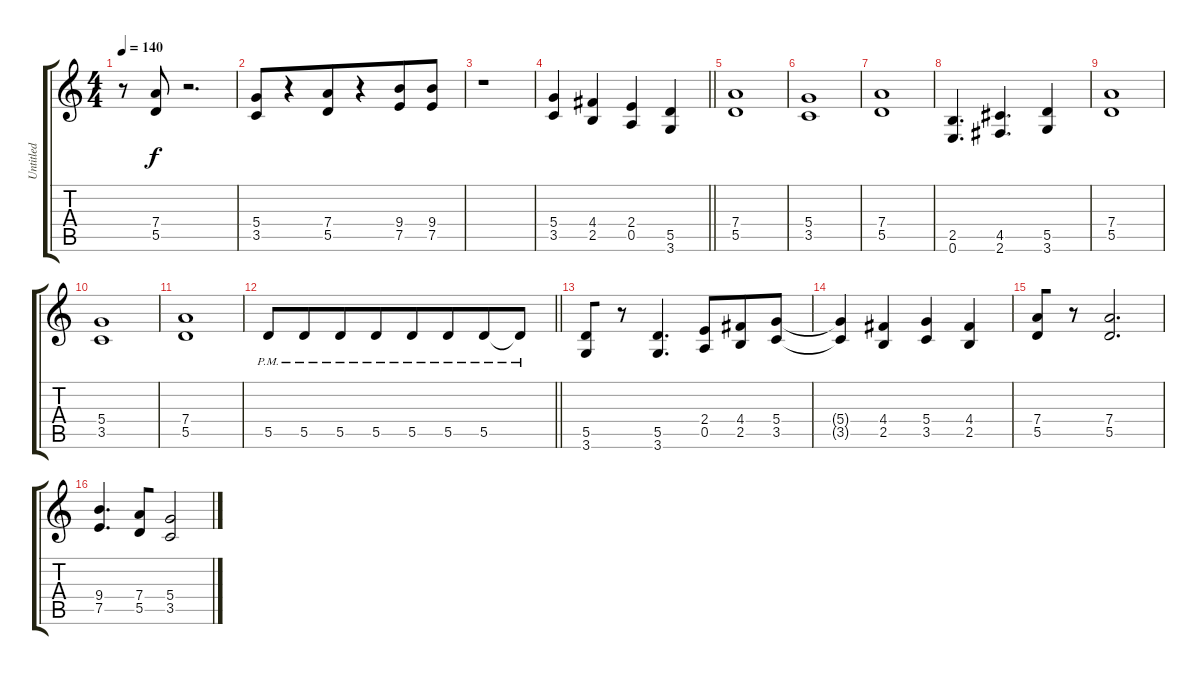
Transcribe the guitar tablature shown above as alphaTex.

\track ("Untitled" "Untitled") {instrument distortionguitar}
\staff {score tabs}
\tuning (E4 B3 G3 D3 A2 E2) {hide}
\ts (4 4)
\tempo 140
\clef g2
\ks c
r.8{dy f beam merge} (7.4{t} 5.5{t}).8{beam merge} r.2{d} |
(5.4 3.5).8{beam merge} r.4{beam merge} (7.4 5.5).8{beam merge} r.4{beam merge} (9.4 7.5).8{beam merge} (9.4 7.5).8 |
r.1 |
\barLineRight lightlight
(5.4 3.5).4{beam merge} (4.4 2.5).4{beam merge} (2.4 0.5).4{beam merge} (5.5 3.6).4 |
(7.4 5.5).1 |
(5.4 3.5).1 |
(7.4 5.5).1 |
(2.5 0.6).4{d beam merge} (4.5 2.6).4{d beam merge} (5.5 3.6).4 |
(7.4 5.5).1 |
(5.4 3.5).1 |
(7.4 5.5).1 |
\barLineRight lightlight
5.5{pm}.8 5.5{pm}.8{beam merge} 5.5{pm}.8{beam merge} 5.5{pm}.8{beam merge} 5.5{pm}.8{beam merge} 5.5{pm}.8{beam merge} 5.5{pm}.8{beam merge} 5.5{pm t}.8 |
(5.5 3.6).8{beam merge} r.8{beam merge} (5.5 3.6).4{d beam merge} (2.4 0.5).8{beam merge} (4.4 2.5).8{beam merge} (5.4 3.5).8 |
(5.4{t} 3.5{t}).4{beam merge} (4.4 2.5).4{beam merge} (5.4 3.5).4{beam merge} (4.4 2.5).4 |
(7.4 5.5).8{beam merge} r.8{beam merge} (7.4 5.5).2{d} |
(9.4 7.5).4{d beam merge} (7.4 5.5).8{beam merge} (5.4 3.5).2
